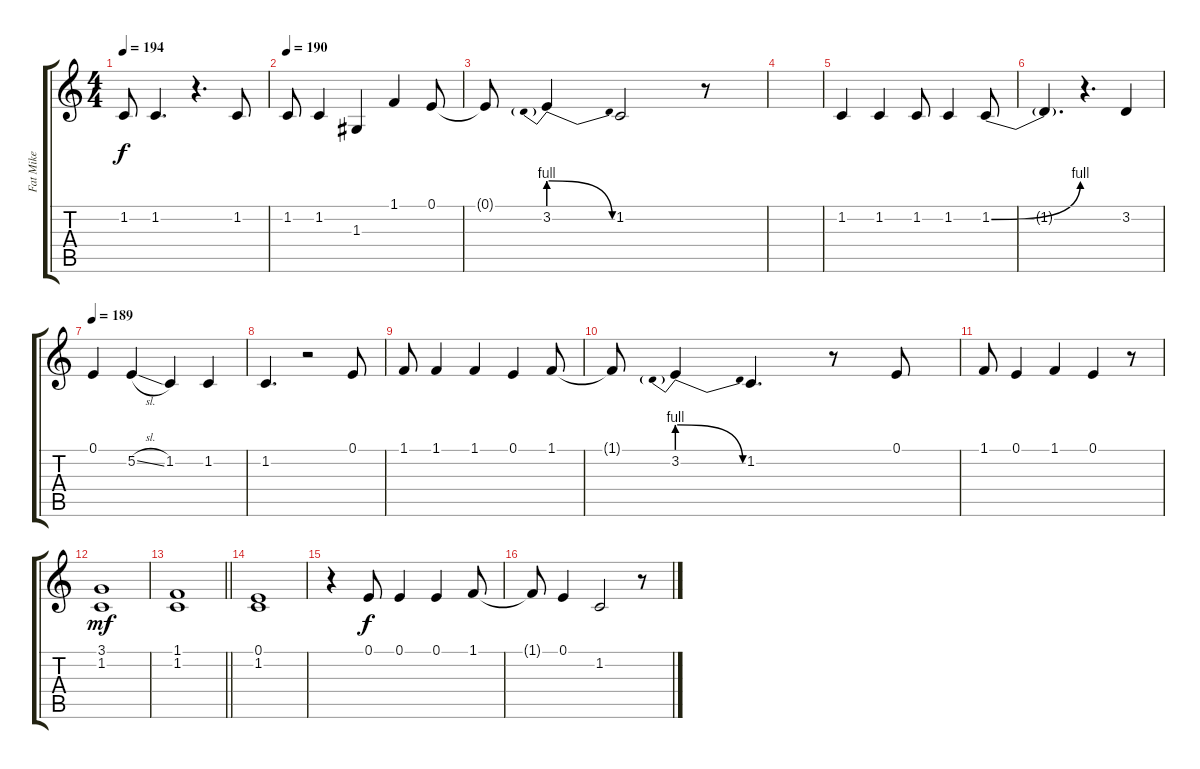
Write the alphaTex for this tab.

\track ("Fat Mike" "Fat Mike") {instrument bassoon}
\staff {score tabs}
\tuning (E4 B3 G3 D3 A2 E2) {hide}
\ts (4 4)
\tempo 194
\clef g2
\ks c
1.2.8{dy f} 1.2.4{d} r.4{d} 1.2.8 |
\tempo 190
1.2.8 1.2.4 1.3.4 1.1.4 0.1.8 |
0.1{t}.8 3.2{be (prebendrelease 0 4 60 0)}.4 1.2.2 r.8 |
|
1.2.4 1.2.4 1.2.8 1.2.4 1.2{be (bend 0 0 60 4)}.8 |
1.2{t}.4{d} r.4{d} 3.2.4 |
\tempo 189
0.1.4 5.2{sl}.4 1.2.4 1.2.4 |
1.2.4{d} r.2 0.1.8 |
1.1.8 1.1.4 1.1.4 0.1.4 1.1.8 |
1.1{t}.8 3.2{be (prebendrelease 0 4 60 0)}.4 1.2.4{d} r.8 0.1.8 |
1.1.8 0.1.4 1.1.4 0.1.4 r.8 |
(3.1 1.2).1{dy mf} |
\barLineRight lightlight
(1.1 1.2).1 |
\section ("" "")
(0.1 1.2).1 |
r.4 0.1.8{dy f} 0.1.4 0.1.4 1.1.8 |
1.1{t}.8 0.1.4 1.2.2 r.8
